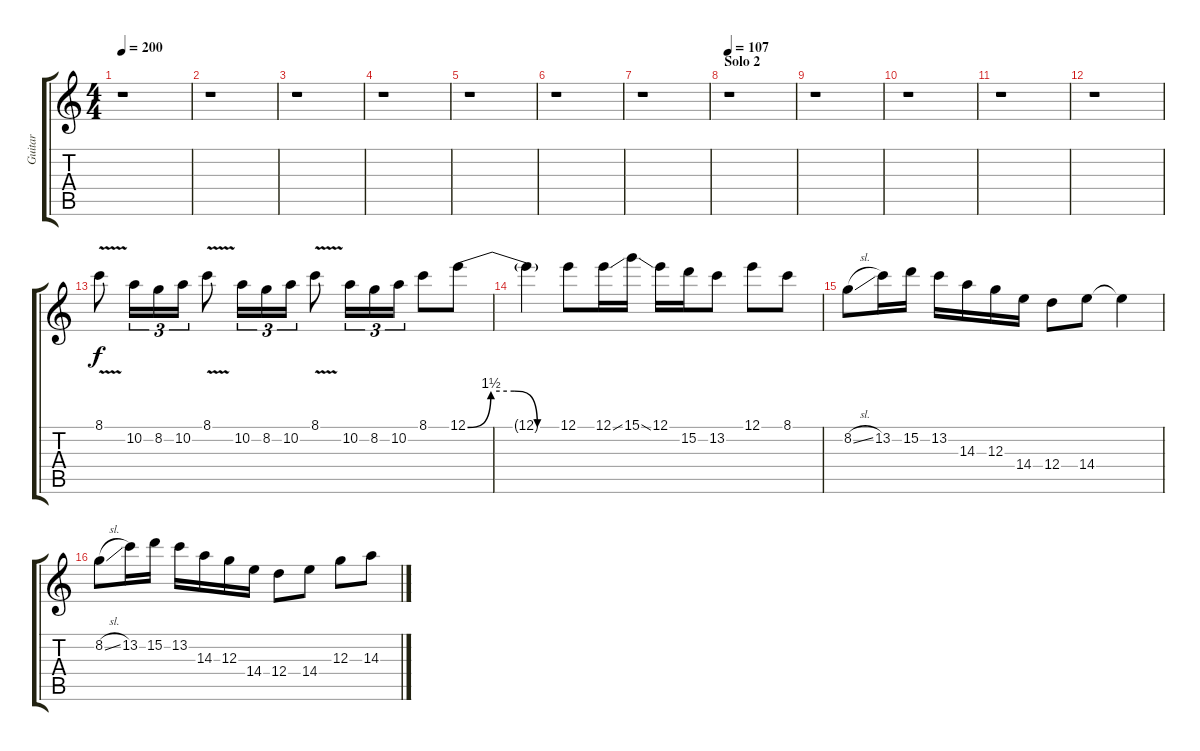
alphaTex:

\track ("Guitar" "Guitar") {instrument overdrivenguitar}
\staff {score tabs}
\tuning (E4 B3 G3 D3 A2 E2) {hide}
\ts (4 4)
\tempo 200
\clef g2
\ks c
r.1{dy f} |
r.1 |
r.1 |
r.1 |
r.1 |
r.1 |
r.1 |
\section ("" "Solo 2")
\tempo 107
r.1 |
r.1 |
r.1 |
r.1 |
r.1 |
8.1{v}.8{volume 16 instrument electricguitarjazz} 10.2.16{tu (3 2)} 8.2.16{tu (3 2)} 10.2.16{tu (3 2)} 8.1{v}.8 10.2.16{tu (3 2)} 8.2.16{tu (3 2)} 10.2.16{tu (3 2)} 8.1{v}.8 10.2.16{tu (3 2)} 8.2.16{tu (3 2)} 10.2.16{tu (3 2)} 8.1.8 12.1{be (custom 0 0 15 6 30 6 45 0 60 0)}.8 |
12.1{t}.4 12.1.8 12.1{ss}.16 15.1{ss}.16 12.1.16 15.2.16 13.2.8 12.1.8 8.1.8 |
8.2{sl}.8 13.2.16 15.2.16 13.2.16 14.3.16 12.3.16 14.4.16 12.4.8 14.4.8 14.4{t}.4 |
8.2{sl}.8 13.2.16 15.2.16 13.2.16 14.3.16 12.3.16 14.4.16 12.4.8 14.4.8 12.3.8 14.3.8
